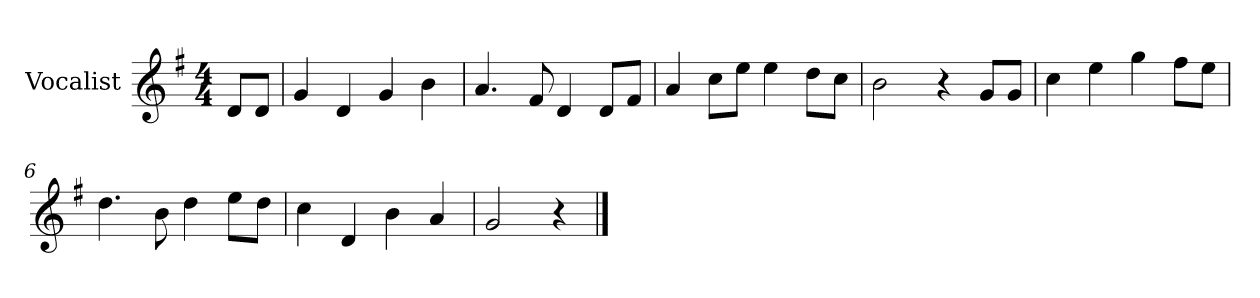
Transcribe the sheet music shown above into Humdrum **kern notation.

**kern
*part1
*staff1
*I"Vocalist
*k[f#]
*G:
*M4/4
=
8dL
8dJ
=1
4g
4d
4g
4b
=2
4.a
8f#
4d
8dL
8f#J
=3
4a
8ccL
8eeJ
4ee
8ddL
8ccJ
=4
2b
4r
8gL
8gJ
=5
4cc
4ee
4gg
8ff#L
8eeJ
=6
4.dd
8b
4dd
8eeL
8ddJ
=7
4cc
4d
4b
4a
=8
2g
4r
==
*-
